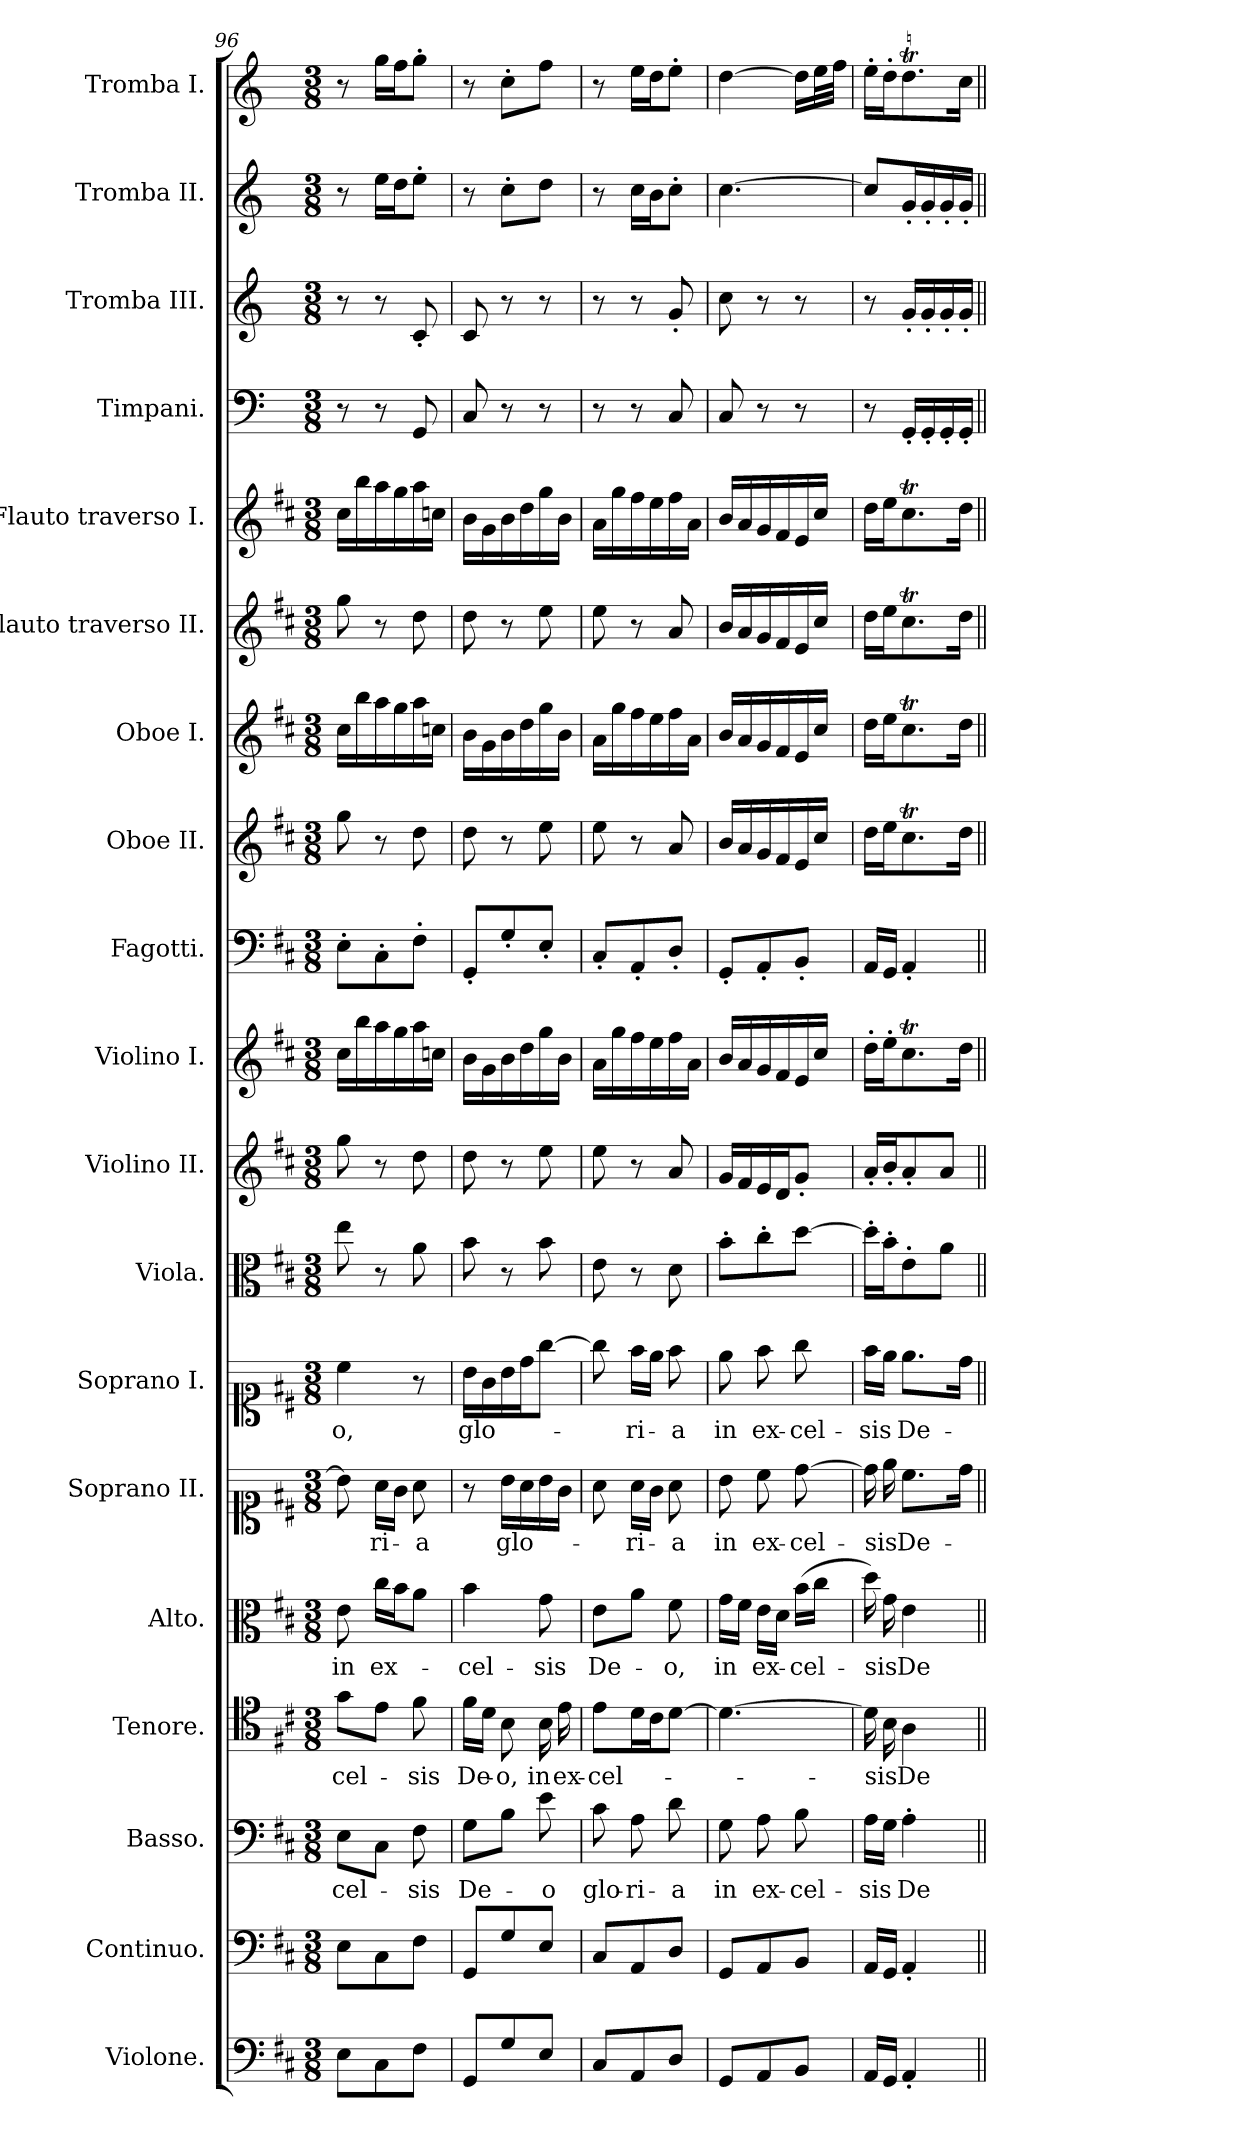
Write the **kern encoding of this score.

**kern	**kern	**kern	**text	**kern	**text	**kern	**text	**kern	**text	**kern	**text	**kern	**kern	**kern	**kern	**kern	**dynam	**kern	**kern	**dynam	**kern	**kern	**kern	**dynam	**kern	**dynam	**kern
*part19	*part18	*part17	*part17	*part16	*part16	*part15	*part15	*part14	*part14	*part13	*part13	*part12	*part11	*part10	*part9	*part8	*part8	*part7	*part6	*part6	*part5	*part4	*part3	*part3	*part2	*part2	*part1
*staff19	*staff18	*staff17	*staff17	*staff16	*staff16	*staff15	*staff15	*staff14	*staff14	*staff13	*staff13	*staff12	*staff11	*staff10	*staff9	*staff8	*staff8	*staff7	*staff6	*staff6	*staff5	*staff4	*staff3	*staff3	*staff2	*staff2	*staff1
*I"Violone.	*I"Continuo.	*I"Basso.	*	*I"Tenore.	*	*I"Alto.	*	*I"Soprano II.	*	*I"Soprano I.	*	*I"Viola.	*I"Violino II.	*I"Violino I.	*I"Fagotti.	*I"Oboe II.	*	*I"Oboe I.	*I"Flauto traverso II.	*	*I"Flauto traverso I.	*I"Timpani.	*I"Tromba III.	*	*I"Tromba II.	*	*I"Tromba I.
*	*	*	*	*	*	*	*	*	*	*	*	*	*	*	*	*I'Ob	*	*I'Ob	*I'Fl	*	*I'Fl	*I'Timp	*	*	*	*	*
*clefF4	*clefF4	*clefF4	*	*clefC4	*	*clefC3	*	*clefC1	*	*clefC1	*	*clefC3	*clefG2	*clefG2	*clefF4	*clefG2	*	*clefG2	*clefG2	*	*clefG2	*clefF4	*clefG2	*	*clefG2	*	*clefG2
*ITrd7c12	*	*	*	*	*	*	*	*	*	*	*	*	*	*	*	*	*	*	*	*	*	*ITrd-1c-2	*ITrd-1c-2	*	*ITrd-1c-2	*	*ITrd-1c-2
*k[f#c#]	*k[f#c#]	*k[f#c#]	*	*k[f#c#]	*	*k[f#c#]	*	*k[f#c#]	*	*k[f#c#]	*	*k[f#c#]	*k[f#c#]	*k[f#c#]	*k[f#c#]	*k[f#c#]	*	*k[f#c#]	*k[f#c#]	*	*k[f#c#]	*k[f#c#]	*k[f#c#]	*	*k[f#c#]	*	*k[f#c#]
*M3/8	*M3/8	*M3/8	*	*M3/8	*	*M3/8	*	*M3/8	*	*M3/8	*	*M3/8	*M3/8	*M3/8	*M3/8	*M3/8	*	*M3/8	*M3/8	*	*M3/8	*M3/8	*M3/8	*	*M3/8	*	*M3/8
=96	=96	=96	=96	=96	=96	=96	=96	=96	=96	=96	=96	=96	=96	=96	=96	=96	=96	=96	=96	=96	=96	=96	=96	=96	=96	=96	=96
!	!	!	!LO:LY:b	!	!LO:LY:b	!	!LO:LY:b	!	!	!	!LO:LY:b	!	!	!	!	!	!	!	!	!	!	!	!	!	!	!	!
8EE\L	8E\L	8E\L	-cel-	8g\L	-cel-	8e\	in	8b\]	.	4cc#\	-o,	8ee\	8gg\	16cc#\LL	8E'\L	8gg\	.	16cc#\LL	8gg\	.	16cc#\LL	8r	8r	.	8r	.	8r
.	.	.	.	.	.	.	.	.	.	.	.	.	.	16bb\	.	.	.	16bb\	.	.	16bb\	.	.	.	.	.	.
!	!	!	!	!	!	!	!LO:LY:b	!	!LO:LY:b	!	!	!	!	!	!	!	!	!	!	!	!	!	!	!	!	!	!
8CC#\	8C#\	8C#\J	.	8e\J	.	16cc#\LL	ex-	16a\LL	-ri-	.	.	8r	8r	16aa\	8C#'\	8r	.	16aa\	8r	.	16aa\	8r	8r	.	16ff#\LL	.	16aa\LL
.	.	.	.	.	.	16b\J	.	16g\JJ	.	.	.	.	.	16gg\	.	.	.	16gg\	.	.	16gg\	.	.	.	16ee\J	.	16gg\J
!	!	!	!LO:LY:b	!	!LO:LY:b	!	!	!	!LO:LY:b	!	!	!	!	!	!	!	!	!	!	!	!	!	!	!	!	!	!
8FF#\J	8F#\J	8F#\	-sis	8f#\	-sis	8a\J	.	8a\	-a	8r	.	8a\	8dd\	16aa\	8F#'\J	8dd\	.	16aa\	8dd\	.	16aa\	8AA/	8d'/	.	8ff#'\J	.	8aa'\J
.	.	.	.	.	.	.	.	.	.	.	.	.	.	16ccn\JJ	.	.	.	16ccn\JJ	.	.	16ccn\JJ	.	.	.	.	.	.
=97	=97	=97	=97	=97	=97	=97	=97	=97	=97	=97	=97	=97	=97	=97	=97	=97	=97	=97	=97	=97	=97	=97	=97	=97	=97	=97	=97
!	!	!	!LO:LY:b	!	!LO:LY:b	!	!LO:LY:b	!	!	!	!LO:LY:b	!	!	!	!	!	!	!	!	!	!	!	!	!	!	!	!
8GGG/L	8GG/L	8G\L	De-	16f#\LL	De-	4b\	-cel-	8r	.	16b\LL	glo-	8b\	8dd\	16b\LL	8GG'/L	8dd\	.	16b\LL	8dd\	.	16b\LL	8D/	8d/	.	8r	.	8r
.	.	.	.	16d\JJ	.	.	.	.	.	16g\	.	.	.	16g\	.	.	.	16g\	.	.	16g\	.	.	.	.	.	.
!	!	!	!	!	!LO:LY:b	!	!	!	!LO:LY:b	!	!	!	!	!	!	!	!	!	!	!	!	!	!	!	!	!LO:DY:b	!
8GG/	8G/	8B\J	.	8B\	-o,	.	.	16b\LL	glo-	16b\	.	8r	8r	16b\	8G'/	8r	.	16b\	8r	.	16b\	8r	8r	.	8dd'\L	other-dynamics	8dd'\L
.	.	.	.	.	.	.	.	16a\	.	16dd\J	.	.	.	16dd\	.	.	.	16dd\	.	.	16dd\	.	.	.	.	.	.
!	!	!	!LO:LY:b	!	!LO:LY:b	!	!LO:LY:b	!	!	!	!	!	!	!	!	!	!	!	!	!	!	!	!	!	!	!LO:DY:b	!
8EE/J	8E/J	8e\	-o	16B\	in	8g\	-sis	16b\	.	[8gg\J	.	8b\	8ee\	16gg\	8E'/J	8ee\	.	16gg\	8ee\	.	16gg\	8r	8r	.	8ee\J	other-dynamics	8gg\J
!	!	!	!	!	!LO:LY:b	!	!	!	!	!	!	!	!	!	!	!	!	!	!	!	!	!	!	!	!	!	!
.	.	.	.	16e\	ex-	.	.	16g\JJ	.	.	.	.	.	16b\JJ	.	.	.	16b\JJ	.	.	16b\JJ	.	.	.	.	.	.
!!LO:PB:g=z
=98	=98	=98	=98	=98	=98	=98	=98	=98	=98	=98	=98	=98	=98	=98	=98	=98	=98	=98	=98	=98	=98	=98	=98	=98	=98	=98	=98
!	!	!	!LO:LY:b	!	!LO:LY:b	!	!LO:LY:b	!	!	!	!	!	!	!	!	!	!	!	!	!	!	!	!	!	!	!	!
8CC#/L	8C#/L	8c#\	glo-	8e\L	-cel-	8e\L	De-	8a\	.	8gg\]	.	8e\	8ee\	16a\LL	8C#'/L	8ee\	.	16a\LL	8ee\	.	16a\LL	8r	8r	.	8r	.	8r
.	.	.	.	.	.	.	.	.	.	.	.	.	.	16gg\	.	.	.	16gg\	.	.	16gg\	.	.	.	.	.	.
!	!	!	!LO:LY:b	!	!	!	!	!	!LO:LY:b	!	!LO:LY:b	!	!	!	!	!	!	!	!	!	!	!	!	!	!	!	!
8AAA/	8AA/	8A\	-ri-	16d\L	.	8a\J	.	16a\LL	-ri-	16ff#\LL	ri-	8r	8r	16ff#\	8AA'/	8r	.	16ff#\	8r	.	16ff#\	8r	8r	.	16dd\LL	.	16ff#\LL
.	.	.	.	16c#\J	.	.	.	16g\JJ	.	16ee\JJ	.	.	.	16ee\	.	.	.	16ee\	.	.	16ee\	.	.	.	16cc#\J	.	16ee\J
!	!	!	!LO:LY:b	!	!	!	!LO:LY:b	!	!LO:LY:b	!	!LO:LY:b	!	!	!	!	!	!	!	!	!	!	!	!	!	!	!	!
8DD/J	8D/J	8d\	-a	[8d\J	.	8f#\	-o,	8a\	-a	8ff#\	-a	8d\	8a/	16ff#\	8D'/J	8a/	.	16ff#\	8a/	.	16ff#\	8D/	8a'/	.	8dd'\J	.	8ff#'\J
.	.	.	.	.	.	.	.	.	.	.	.	.	.	16a\JJ	.	.	.	16a\JJ	.	.	16a\JJ	.	.	.	.	.	.
=99	=99	=99	=99	=99	=99	=99	=99	=99	=99	=99	=99	=99	=99	=99	=99	=99	=99	=99	=99	=99	=99	=99	=99	=99	=99	=99	=99
!	!	!	!LO:LY:b	!	!	!	!LO:LY:b	!	!LO:LY:b	!	!LO:LY:b	!	!	!	!	!	!LO:DY:b	!	!	!LO:DY:b	!	!	!	!	!	!	!
8GGG/L	8GG/L	8G\	in	4.d\_	.	16g\LL	in	8b\	in	8ee\	in	8b'\L	16g/LL	16b/LL	8GG'/L	16b/LL	other-dynamics	16b/LL	16b/LL	other-dynamics	16b/LL	8D/	8dd\	.	[4.dd\	.	[4ee\
.	.	.	.	.	.	16f#\JJ	.	.	.	.	.	.	16f#/	16a/	.	16a/	.	16a/	16a/	.	16a/	.	.	.	.	.	.
!	!	!	!LO:LY:b	!	!	!	!LO:LY:b	!	!LO:LY:b	!	!LO:LY:b	!	!	!	!	!	!	!	!	!	!	!	!	!	!	!	!
8AAA/	8AA/	8A\	ex-	.	.	16e\LL	ex-	8cc#\	ex-	8ff#\	ex-	8cc#'\	16e/	16g/	8AA'/	16g/	.	16g/	16g/	.	16g/	8r	8r	.	.	.	.
.	.	.	.	.	.	16d\JJ	.	.	.	.	.	.	16d/J	16f#/	.	16f#/	.	16f#/	16f#/	.	16f#/	.	.	.	.	.	.
!	!	!	!LO:LY:b	!	!	!	!LO:LY:b	!	!LO:LY:b	!	!LO:LY:b	!	!	!	!	!	!	!	!	!	!	!	!	!	!	!	!
8BBB/J	8BB/J	8B\	-cel-	.	.	(16b\LL	-cel-	[8dd\	-cel-	8gg\	-cel-	[8dd\J	8g'/J	16e/	8BB'/J	16e/	.	16e/	16e/	.	16e/	8r	8r	.	.	.	16ee\LL]
.	.	.	.	.	.	16cc#\JJ	.	.	.	.	.	.	.	16cc#/JJ	.	16cc#/JJ	.	16cc#/JJ	16cc#/JJ	.	16cc#/JJ	.	.	.	.	.	32ff#\L
.	.	.	.	.	.	.	.	.	.	.	.	.	.	.	.	.	.	.	.	.	.	.	.	.	.	.	32gg\JJJ
=100	=100	=100	=100	=100	=100	=100	=100	=100	=100	=100	=100	=100	=100	=100	=100	=100	=100	=100	=100	=100	=100	=100	=100	=100	=100	=100	=100
*	*	*	*	*	*	*	*	*	*	*	*	*	*	*	*	*	*	*	*	*	*	*	*	*	*	*	*MM70
!	!	!	!LO:LY:b	!	!	!	!	!	!	!	!LO:LY:b	!	!	!	!	!	!	!	!	!	!	!	!	!	!	!	!
16AAA/LL	16AA/LL	16A\LL	-sis	16d\]	.	16dd\)	.	16dd\]	.	16ff#\LL	-sis	16dd'\LL]	16a'/LL	16dd'\LL	16AA/LL	16dd\LL	.	16dd\LL	16dd\LL	.	16dd\LL	8r	8r	.	8dd/L]	.	16ff#'\LL
!	!	!	!	!	!LO:LY:b	!	!LO:LY:b	!	!LO:LY:b	!	!	!	!	!	!	!	!	!	!	!	!	!	!	!	!	!	!
16GGG/JJ	16GG/JJ	16G\JJ	.	16B\	-sis	16g\	-sis	16ee\	-sis	16ee\JJ	.	16b'\J	16b'/J	16ee'\J	16GG/JJ	16ee\J	.	16ee\J	16ee\J	.	16ee\J	.	.	.	.	.	16ee'\J
*	*	*	*	*	*	*	*	*	*	*	*	*	*	*	*	*	*	*	*	*	*	*	*	*	*	*	*MM63
!	!	!	!LO:LY:b	!	!LO:LY:b	!	!LO:LY:b	!	!LO:LY:b	!	!LO:LY:b	!	!	!	!	!	!	!	!	!	!	!	!	!LO:DY:b	!	!	!
4AAA'/	4AA'/	4A'\	De-	4A\	De-	4e\	De-	8.cc#\L	De-	8.ee\L	De-	8e'\	8a'/	8.cc#t\	4AA'/	8.cc#t\	.	8.cc#t\	8.cc#t\	.	8.cc#t\	16AA'/LL	16a'/LL	other-dynamics	16a'/L	.	8.eet\
.	.	.	.	.	.	.	.	.	.	.	.	.	.	.	.	.	.	.	.	.	.	16AA'/	16a'/	.	16a'/	.	.
.	.	.	.	.	.	.	.	.	.	.	.	8a\J	8a/J	.	.	.	.	.	.	.	.	16AA'/	16a'/	.	16a'/	.	.
*	*	*	*	*	*	*	*	*	*	*	*	*	*	*	*	*	*	*	*	*	*	*	*	*	*	*	*MM50
.	.	.	.	.	.	.	.	16dd\Jk	.	16dd\Jk	.	.	.	16dd\Jk	.	16dd\Jk	.	16dd\Jk	16dd\Jk	.	16dd\Jk	16AA'/JJ	16a'/JJ	.	16a'/JJ	.	16dd\Jk
=||	=||	=||	=||	=||	=||	=||	=||	=||	=||	=||	=||	=||	=||	=||	=||	=||	=||	=||	=||	=||	=||	=||	=||	=||	=||	=||	=||
*-	*-	*-	*-	*-	*-	*-	*-	*-	*-	*-	*-	*-	*-	*-	*-	*-	*-	*-	*-	*-	*-	*-	*-	*-	*-	*-	*-
